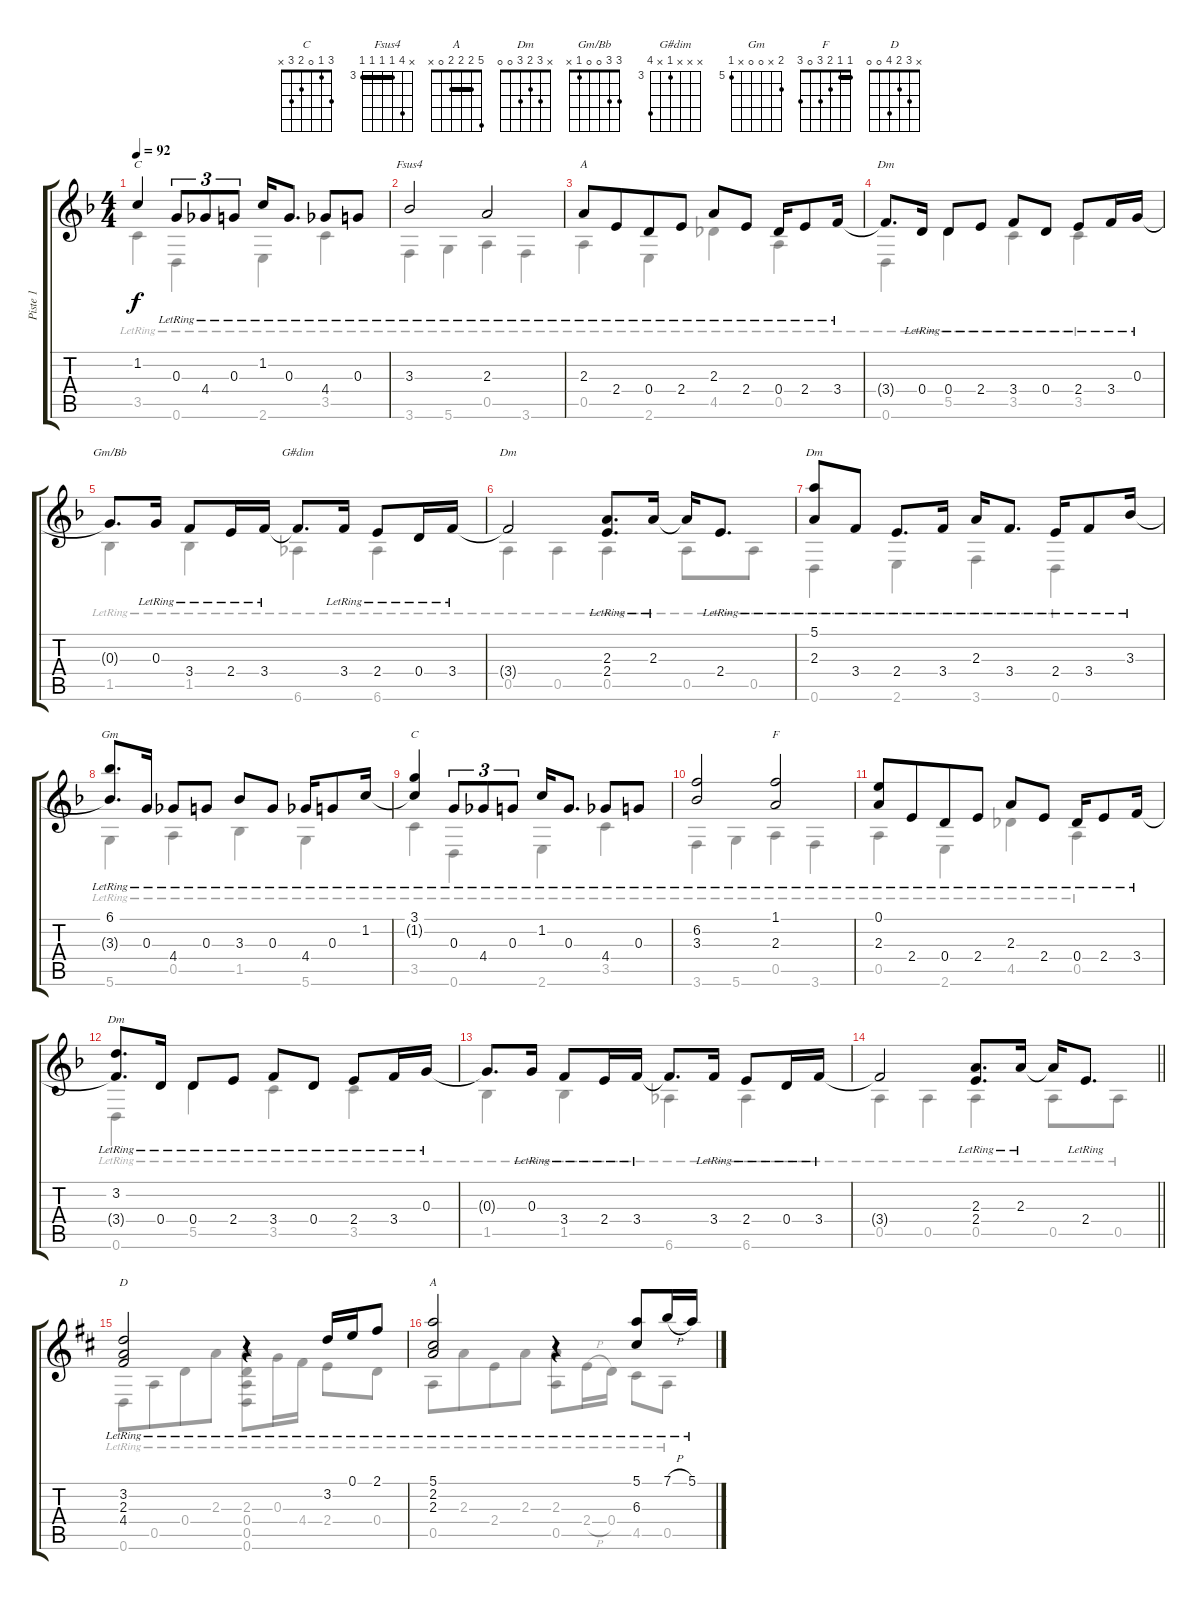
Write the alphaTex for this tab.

\track ("Piste 1" "Piste 1") {instrument acousticguitarsteel}
\staff {score tabs}
\tuning (E4 B3 G3 D3 A2 D2) {hide}
\chord ("C" 0 1 0 2 3 x)
\chord ("Fsus4" x 6 3 3 3 3) {firstfret 3 barre 3}
\chord ("A" 0 2 2 2 0 x)
\chord ("Dm" x x 2 3 5 0)
\chord ("Gm/Bb" 3 3 0 0 1 x)
\chord ("G#dim" x x x 3 x 6) {firstfret 3}
\chord ("Dm" x x 2 3 0 0)
\chord ("Dm" 5 x 2 3 0 0) {firstfret 2}
\chord ("Gm" 6 x 0 0 x 5) {firstfret 5}
\chord ("C" 3 1 0 2 3 x)
\chord ("F" 1 1 2 3 0 3) {barre 1}
\chord ("Dm" x 3 2 3 0 0)
\chord ("D" x 3 2 4 0 0)
\chord ("A" 5 2 2 2 0 x) {barre 2}
\voice
\ts (4 4)
\tempo 92
\clef g2
\ks dminor
1.2{t}.4{ch "C" dy f} 0.3{lr}.8{tu (3 2)} 4.4{lr}.8{tu (3 2) beam merge} 0.3{lr}.8{tu (3 2)} 1.2{lr}.16 0.3{lr}.8{d} 4.4{lr}.8{beam merge} 0.3{lr}.8 |
3.3{lr}.2{ch "Fsus4"} 2.3{lr}.2 |
2.3{lr}.8{ch "A"} 2.4{lr}.8{beam merge} 0.4{lr}.8 2.4{lr}.8 2.3{lr}.8 2.4{lr}.8 0.4{lr}.16 2.4{lr}.8 3.4{lr}.16 |
3.4{t}.8{d ch "Dm"} 0.4{lr}.16{beam split} 0.4{lr}.8{beam merge} 2.4{lr}.8{beam split} 3.4{lr}.8{beam merge} 0.4{lr}.8{beam split} 2.4{lr}.8{beam merge} 3.4{lr}.16 0.3{lr}.16 |
0.3{t}.8{d ch "Gm/Bb"} 0.3{lr}.16 3.4{lr}.8 2.4{lr}.16 3.4{lr}.16 3.4{t}.8{d ch "G#dim"} 3.4{lr}.16 2.4{lr}.8 0.4{lr}.16 3.4{lr}.16 |
3.4{t}.2{ch "Dm"} (2.3{lr} 2.4{lr}).8{d} 2.3{lr}.16 2.3{t}.16 2.4{lr}.8{d} |
(5.1{lr} 2.3{lr}).8{ch "Dm" beam Up} 3.4{lr}.8{beam Up} 2.4{lr}.8{d} 3.4{lr}.16{beam split} 2.3{lr}.16{beam merge} 3.4{lr}.8{d} 2.4{lr}.16 3.4{lr}.8 3.3{lr}.16 |
(6.1{lr} 3.3{t}).8{d ch "Gm" beam Up} 0.3{lr}.16{beam Up} 4.4{lr}.8 0.3{lr}.8 3.3{lr}.8 0.3{lr}.8 4.4{lr}.16 0.3{lr}.8 1.2{lr}.16 |
(3.1{lr} 1.2{t}).4{ch "C"} 0.3{lr}.8{tu (3 2)} 4.4{lr}.8{tu (3 2) beam merge} 0.3{lr}.8{tu (3 2)} 1.2{lr}.16 0.3{lr}.8{d} 4.4{lr}.8 0.3{lr}.8 |
(6.2{lr} 3.3{lr}).2 (1.1{lr} 2.3{lr}).2{ch "F"} |
(0.1{lr} 2.3{lr}).8 2.4{lr}.8{beam merge} 0.4{lr}.8 2.4{lr}.8 2.3{lr}.8 2.4{lr}.8 0.4{lr}.16 2.4{lr}.8 3.4{lr}.16 |
(3.2{lr} 3.4{t}).8{d ch "Dm"} 0.4{lr}.16 0.4{lr}.8 2.4{lr}.8 3.4{lr}.8 0.4{lr}.8 2.4{lr}.8 3.4{lr}.16 0.3{lr}.16 |
0.3{t}.8{d} 0.3{lr}.16 3.4{lr}.8 2.4{lr}.16 3.4{lr}.16 3.4{t}.8{d} 3.4{lr}.16 2.4{lr}.8 0.4{lr}.16 3.4{lr}.16 |
\barLineRight lightlight
3.4{t}.2 (2.3{lr} 2.4{lr}).8{d} 2.3{lr}.16{beam split} 2.3{t}.16 2.4{lr}.8{d} |
\ks d
(3.2{lr} 2.3{lr} 4.4{lr}).2{ch "D"} r.4 3.2{lr}.16{beam Up} 0.1{lr}.16{beam Up} 2.1{lr}.8{beam Up} |
(5.1{lr} 2.2{lr} 2.3{lr}).2{ch "A"} r.4 (5.1{lr} 6.3{lr}).8{beam Up} 7.1{h lr}.16{beam Up} 5.1{lr}.16{beam Up}
\voice
\clef g2
\ottava regular
\simile none
\ks dminor
3.5{lr}.4{dy f} 0.6{lr}.4 2.6{lr}.4 3.5{lr}.4 |
3.6{lr}.4 5.6{lr}.4 0.5{lr}.4 3.6{lr}.4 |
0.5{lr}.4 2.6{lr}.4 4.5{lr}.4 0.5{lr}.4 |
0.6{lr}.4 5.5{lr}.4 3.5{lr}.4 3.5{lr}.4 |
1.5{lr}.4 1.5{lr}.4 6.6{lr}.4 6.6{lr}.4 |
0.5{lr}.4 0.5{lr}.4 0.5{lr}.4 0.5{lr}.8 0.5{lr}.8 |
0.6{lr}.4 2.6{lr}.4 3.6{lr}.4 0.6{lr}.4 |
5.6{lr}.4 0.5{lr}.4 1.5{lr}.4 5.6{lr}.4 |
3.5{lr}.4 0.6{lr}.4 2.6{lr}.4 3.5{lr}.4 |
3.6{lr}.4 5.6{lr}.4 0.5{lr}.4 3.6{lr}.4 |
0.5{lr}.4 2.6{lr}.4 4.5{lr}.4 0.5{lr}.4 |
0.6{lr}.4 5.5{lr}.4 3.5{lr}.4 3.5{lr}.4 |
1.5{lr}.4 1.5{lr}.4 6.6{lr}.4 6.6{lr}.4 |
\barLineRight lightlight
0.5{lr}.4 0.5{lr}.4 0.5{lr}.4 0.5{lr}.8 0.5{lr}.8 |
\ks d
0.6{lr}.8 0.5{lr}.8{beam merge} 0.4{lr}.8 2.3{lr}.8 (2.3{lr} 0.4{lr} 0.5{lr} 0.6{lr}).8 0.3{lr}.16 4.4{lr}.16 2.4{lr}.8 0.4{lr}.8 |
0.5{lr}.8 2.3{lr}.8{beam merge} 2.4{lr}.8 2.3{lr}.8 (2.3{lr} 0.5{lr}).8 2.4{h lr}.16 0.4{lr}.16 4.5{lr}.8 0.5{lr}.8
